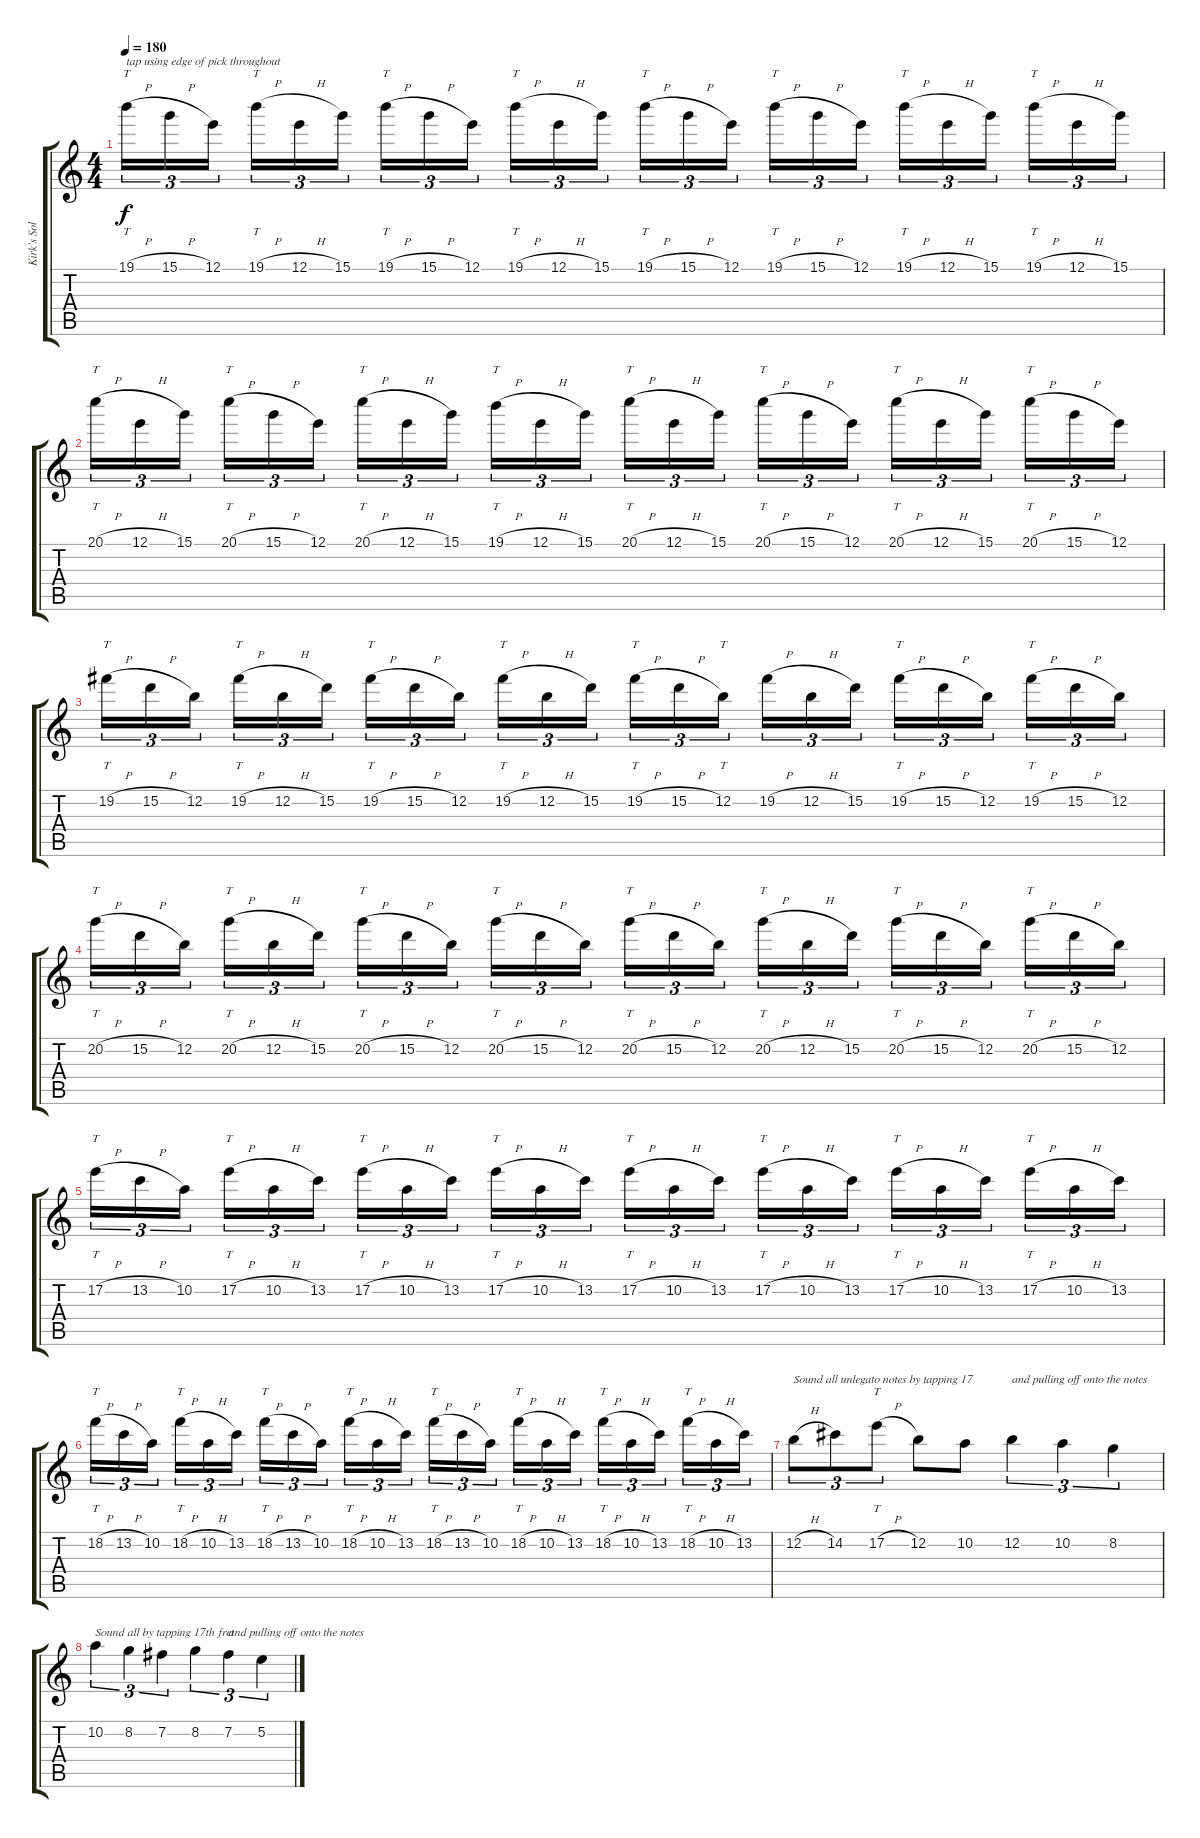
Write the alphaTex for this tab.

\track ("Kirk's Solo" "Kirk's Sol") {instrument distortionguitar}
\staff {score tabs}
\tuning (E4 B3 G3 D3 A2 E2) {hide}
\ts (4 4)
\tempo 180
\clef g2
\ks c
19.1{h}.16{tt tu (3 2) txt "tap using edge of pick throughout" dy f} 15.1{h}.16{tu (3 2)} 12.1.16{tu (3 2)} 19.1{h}.16{tt tu (3 2)} 12.1{h}.16{tu (3 2)} 15.1.16{tu (3 2)} 19.1{h}.16{tt tu (3 2)} 15.1{h}.16{tu (3 2)} 12.1.16{tu (3 2)} 19.1{h}.16{tt tu (3 2)} 12.1{h}.16{tu (3 2)} 15.1.16{tu (3 2)} 19.1{h}.16{tt tu (3 2)} 15.1{h}.16{tu (3 2)} 12.1.16{tu (3 2)} 19.1{h}.16{tt tu (3 2)} 15.1{h}.16{tu (3 2)} 12.1.16{tu (3 2)} 19.1{h}.16{tt tu (3 2)} 12.1{h}.16{tu (3 2)} 15.1.16{tu (3 2)} 19.1{h}.16{tt tu (3 2)} 12.1{h}.16{tu (3 2)} 15.1.16{tu (3 2)} |
20.1{h}.16{tt tu (3 2)} 12.1{h}.16{tu (3 2)} 15.1.16{tu (3 2)} 20.1{h}.16{tt tu (3 2)} 15.1{h}.16{tu (3 2)} 12.1.16{tu (3 2)} 20.1{h}.16{tt tu (3 2)} 12.1{h}.16{tu (3 2)} 15.1.16{tu (3 2)} 19.1{h}.16{tt tu (3 2)} 12.1{h}.16{tu (3 2)} 15.1.16{tu (3 2)} 20.1{h}.16{tt tu (3 2)} 12.1{h}.16{tu (3 2)} 15.1.16{tu (3 2)} 20.1{h}.16{tt tu (3 2)} 15.1{h}.16{tu (3 2)} 12.1.16{tu (3 2)} 20.1{h}.16{tt tu (3 2)} 12.1{h}.16{tu (3 2)} 15.1.16{tu (3 2)} 20.1{h}.16{tt tu (3 2)} 15.1{h}.16{tu (3 2)} 12.1.16{tu (3 2)} |
19.2{h}.16{tt tu (3 2)} 15.2{h}.16{tu (3 2)} 12.2.16{tu (3 2)} 19.2{h}.16{tt tu (3 2)} 12.2{h}.16{tu (3 2)} 15.2.16{tu (3 2)} 19.2{h}.16{tt tu (3 2)} 15.2{h}.16{tu (3 2)} 12.2.16{tu (3 2)} 19.2{h}.16{tt tu (3 2)} 12.2{h}.16{tu (3 2)} 15.2.16{tu (3 2)} 19.2{h}.16{tt tu (3 2)} 15.2{h}.16{tu (3 2)} 12.2.16{tt tu (3 2)} 19.2{h}.16{tu (3 2)} 12.2{h}.16{tu (3 2)} 15.2.16{tu (3 2)} 19.2{h}.16{tt tu (3 2)} 15.2{h}.16{tu (3 2)} 12.2.16{tu (3 2)} 19.2{h}.16{tt tu (3 2)} 15.2{h}.16{tu (3 2)} 12.2.16{tu (3 2)} |
20.2{h}.16{tt tu (3 2)} 15.2{h}.16{tu (3 2)} 12.2.16{tu (3 2)} 20.2{h}.16{tt tu (3 2)} 12.2{h}.16{tu (3 2)} 15.2.16{tu (3 2)} 20.2{h}.16{tt tu (3 2)} 15.2{h}.16{tu (3 2)} 12.2.16{tu (3 2)} 20.2{h}.16{tt tu (3 2)} 15.2{h}.16{tu (3 2)} 12.2.16{tu (3 2)} 20.2{h}.16{tt tu (3 2)} 15.2{h}.16{tu (3 2)} 12.2.16{tu (3 2)} 20.2{h}.16{tt tu (3 2)} 12.2{h}.16{tu (3 2)} 15.2.16{tu (3 2)} 20.2{h}.16{tt tu (3 2)} 15.2{h}.16{tu (3 2)} 12.2.16{tu (3 2)} 20.2{h}.16{tt tu (3 2)} 15.2{h}.16{tu (3 2)} 12.2.16{tu (3 2)} |
17.2{h}.16{tt tu (3 2)} 13.2{h}.16{tu (3 2)} 10.2.16{tu (3 2)} 17.2{h}.16{tt tu (3 2)} 10.2{h}.16{tu (3 2)} 13.2.16{tu (3 2)} 17.2{h}.16{tt tu (3 2)} 10.2{h}.16{tu (3 2)} 13.2.16{tu (3 2)} 17.2{h}.16{tt tu (3 2)} 10.2{h}.16{tu (3 2)} 13.2.16{tu (3 2)} 17.2{h}.16{tt tu (3 2)} 10.2{h}.16{tu (3 2)} 13.2.16{tu (3 2)} 17.2{h}.16{tt tu (3 2)} 10.2{h}.16{tu (3 2)} 13.2.16{tu (3 2)} 17.2{h}.16{tt tu (3 2)} 10.2{h}.16{tu (3 2)} 13.2.16{tu (3 2)} 17.2{h}.16{tt tu (3 2)} 10.2{h}.16{tu (3 2)} 13.2.16{tu (3 2)} |
18.2{h}.16{tt tu (3 2)} 13.2{h}.16{tu (3 2)} 10.2.16{tu (3 2)} 18.2{h}.16{tt tu (3 2)} 10.2{h}.16{tu (3 2)} 13.2.16{tu (3 2)} 18.2{h}.16{tt tu (3 2)} 13.2{h}.16{tu (3 2)} 10.2.16{tu (3 2)} 18.2{h}.16{tt tu (3 2)} 10.2{h}.16{tu (3 2)} 13.2.16{tu (3 2)} 18.2{h}.16{tt tu (3 2)} 13.2{h}.16{tu (3 2)} 10.2.16{tu (3 2)} 18.2{h}.16{tt tu (3 2)} 10.2{h}.16{tu (3 2)} 13.2.16{tu (3 2)} 18.2{h}.16{tt tu (3 2)} 10.2{h}.16{tu (3 2)} 13.2.16{tu (3 2)} 18.2{h}.16{tt tu (3 2)} 10.2{h}.16{tu (3 2)} 13.2.16{tu (3 2)} |
12.2{h}.8{tu (3 2) txt "Sound all unlegato notes by tapping 17"} 14.2.8{tu (3 2)} 17.2{h}.8{tt tu (3 2)} 12.2.8 10.2.8 12.2.4{tu (3 2) txt "and pulling off onto the notes"} 10.2.4{tu (3 2)} 8.2.4{tu (3 2)} |
10.2.4{tu (3 2) txt "Sound all by tapping 17th fret"} 8.2.4{tu (3 2)} 7.2.4{tu (3 2)} 8.2.4{tu (3 2)} 7.2.4{tu (3 2) txt "and pulling off onto the notes"} 5.2.4{tu (3 2)}
